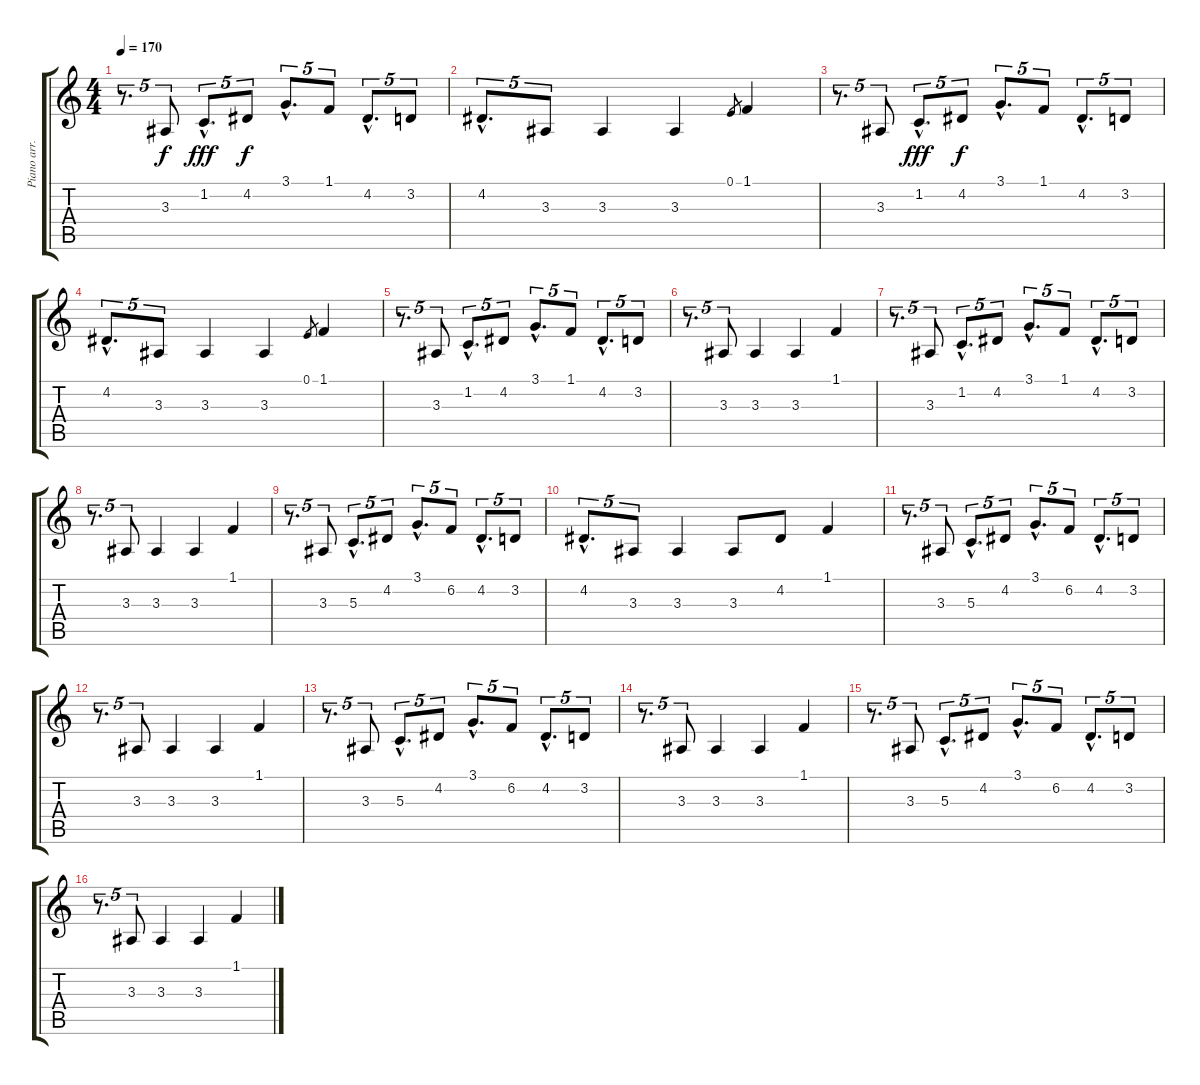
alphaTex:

\track ("Piano arr. for guitar" "Piano arr.") {instrument brightacousticpiano}
\staff {score tabs}
\tuning (E4 B3 G3 D3 A2 E2) {hide}
\ts (4 4)
\tempo 170
\clef g2
\ks c
r.8{d tu (5 4) dy f instrument brightacousticpiano} 3.3.8{tu (5 4)} 1.2{hac}.8{d tu (5 4) dy fff} 4.2.8{tu (5 4) dy f} 3.1{hac}.8{d tu (5 4)} 1.1.8{tu (5 4)} 4.2{hac}.8{d tu (5 4)} 3.2.8{tu (5 4)} |
4.2{hac}.8{d tu (5 4)} 3.3.8{tu (5 4)} 3.3.4 3.3.4 0.1.8{gr} 1.1.4 |
r.8{d tu (5 4)} 3.3.8{tu (5 4)} 1.2{hac}.8{d tu (5 4) dy fff} 4.2.8{tu (5 4) dy f} 3.1{hac}.8{d tu (5 4)} 1.1.8{tu (5 4)} 4.2{hac}.8{d tu (5 4)} 3.2.8{tu (5 4)} |
4.2{hac}.8{d tu (5 4)} 3.3.8{tu (5 4)} 3.3.4 3.3.4 0.1.8{gr} 1.1.4 |
r.8{d tu (5 4)} 3.3.8{tu (5 4)} 1.2{hac}.8{d tu (5 4)} 4.2.8{tu (5 4)} 3.1{hac}.8{d tu (5 4)} 1.1.8{tu (5 4)} 4.2{hac}.8{d tu (5 4)} 3.2.8{tu (5 4)} |
r.8{d tu (5 4)} 3.3.8{tu (5 4)} 3.3.4 3.3.4 1.1.4 |
r.8{d tu (5 4)} 3.3.8{tu (5 4)} 1.2{hac}.8{d tu (5 4)} 4.2.8{tu (5 4)} 3.1{hac}.8{d tu (5 4)} 1.1.8{tu (5 4)} 4.2{hac}.8{d tu (5 4)} 3.2.8{tu (5 4)} |
r.8{d tu (5 4)} 3.3.8{tu (5 4)} 3.3.4 3.3.4 1.1.4 |
r.8{d tu (5 4)} 3.3.8{tu (5 4)} 5.3{hac}.8{d tu (5 4)} 4.2.8{tu (5 4)} 3.1{hac}.8{d tu (5 4)} 6.2.8{tu (5 4)} 4.2{hac}.8{d tu (5 4)} 3.2.8{tu (5 4)} |
4.2{hac}.8{d tu (5 4)} 3.3.8{tu (5 4)} 3.3.4 3.3.8 4.2.8 1.1.4 |
r.8{d tu (5 4)} 3.3.8{tu (5 4)} 5.3{hac}.8{d tu (5 4)} 4.2.8{tu (5 4)} 3.1{hac}.8{d tu (5 4)} 6.2.8{tu (5 4)} 4.2{hac}.8{d tu (5 4)} 3.2.8{tu (5 4)} |
r.8{d tu (5 4)} 3.3.8{tu (5 4)} 3.3.4 3.3.4 1.1.4 |
r.8{d tu (5 4)} 3.3.8{tu (5 4)} 5.3{hac}.8{d tu (5 4)} 4.2.8{tu (5 4)} 3.1{hac}.8{d tu (5 4)} 6.2.8{tu (5 4)} 4.2{hac}.8{d tu (5 4)} 3.2.8{tu (5 4)} |
r.8{d tu (5 4)} 3.3.8{tu (5 4)} 3.3.4 3.3.4 1.1.4 |
r.8{d tu (5 4)} 3.3.8{tu (5 4)} 5.3{hac}.8{d tu (5 4)} 4.2.8{tu (5 4)} 3.1{hac}.8{d tu (5 4)} 6.2.8{tu (5 4)} 4.2{hac}.8{d tu (5 4)} 3.2.8{tu (5 4)} |
r.8{d tu (5 4)} 3.3.8{tu (5 4)} 3.3.4 3.3.4 1.1.4
